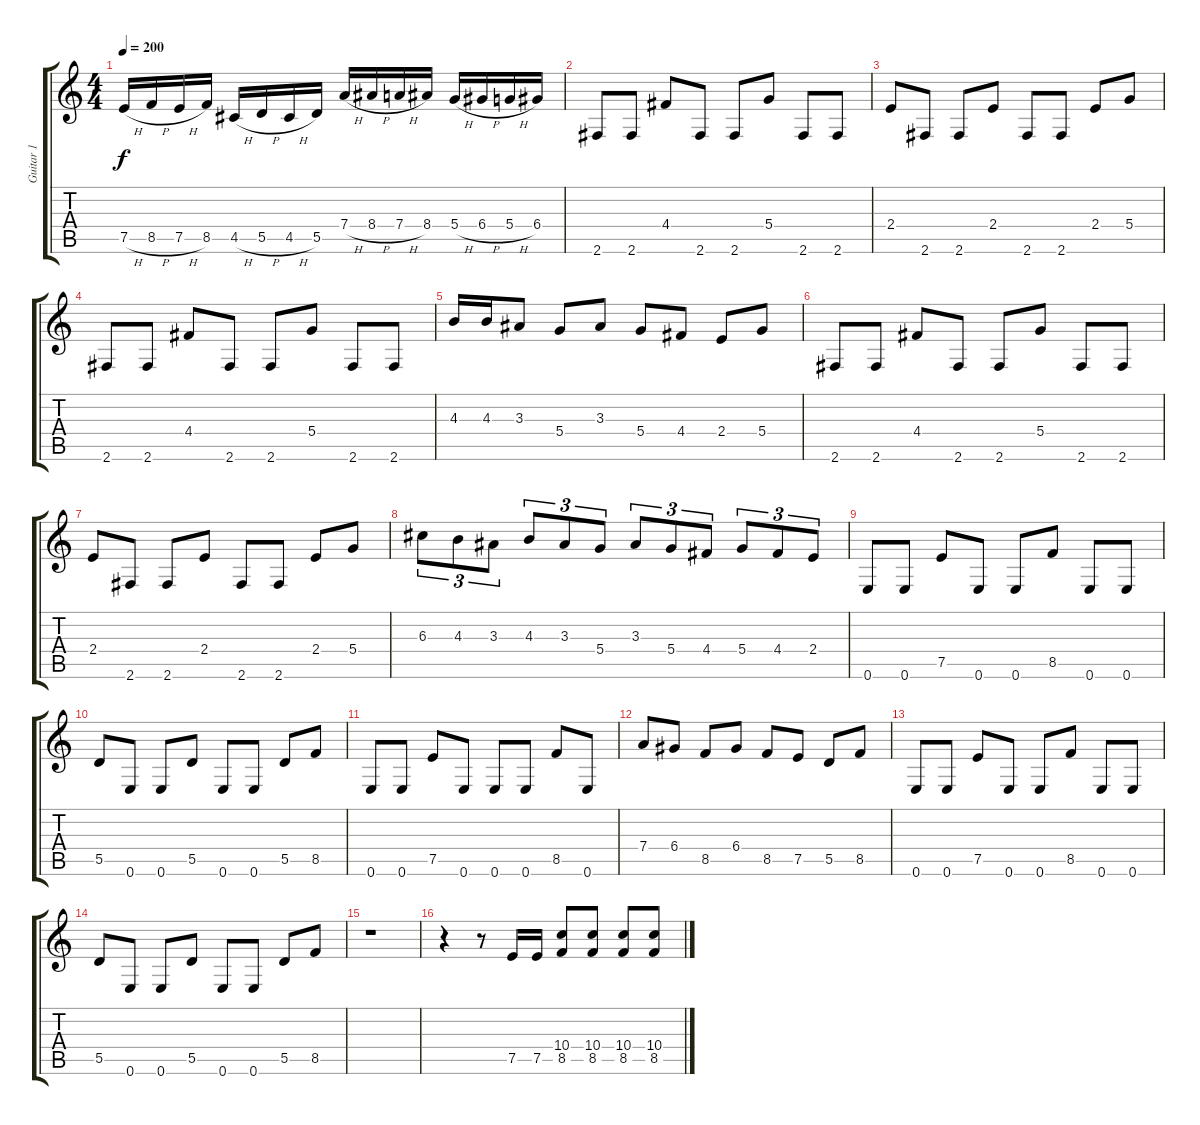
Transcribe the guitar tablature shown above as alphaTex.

\track ("Guitar 1" "Guitar 1") {instrument overdrivenguitar}
\staff {score tabs}
\tuning (E4 B3 G3 D3 A2 E2) {hide}
\ts (4 4)
\tempo 200
\clef g2
\ks c
7.5{h}.16{dy f} 8.5{h}.16 7.5{h}.16 8.5.16 4.5{h}.16 5.5{h}.16 4.5{h}.16 5.5.16 7.4{h}.16 8.4{h}.16 7.4{h}.16 8.4.16 5.4{h}.16 6.4{h}.16 5.4{h}.16 6.4.16 |
\section ("" "")
2.6.8 2.6.8 4.4.8 2.6.8 2.6.8 5.4.8 2.6.8 2.6.8 |
2.4.8 2.6.8 2.6.8 2.4.8 2.6.8 2.6.8 2.4.8 5.4.8 |
2.6.8 2.6.8 4.4.8 2.6.8 2.6.8 5.4.8 2.6.8 2.6.8 |
4.3.16 4.3.16 3.3.8 5.4.8 3.3.8 5.4.8 4.4.8 2.4.8 5.4.8 |
2.6.8 2.6.8 4.4.8 2.6.8 2.6.8 5.4.8 2.6.8 2.6.8 |
2.4.8 2.6.8 2.6.8 2.4.8 2.6.8 2.6.8 2.4.8 5.4.8 |
6.3.8{tu (3 2)} 4.3.8{tu (3 2)} 3.3.8{tu (3 2)} 4.3.8{tu (3 2)} 3.3.8{tu (3 2)} 5.4.8{tu (3 2)} 3.3.8{tu (3 2)} 5.4.8{tu (3 2)} 4.4.8{tu (3 2)} 5.4.8{tu (3 2)} 4.4.8{tu (3 2)} 2.4.8{tu (3 2)} |
\section ("" "")
0.6.8 0.6.8 7.5.8 0.6.8 0.6.8 8.5.8 0.6.8 0.6.8 |
5.5.8 0.6.8 0.6.8 5.5.8 0.6.8 0.6.8 5.5.8 8.5.8 |
0.6.8 0.6.8 7.5.8 0.6.8 0.6.8 0.6.8 8.5.8 0.6.8 |
7.4.8 6.4.8 8.5.8 6.4.8 8.5.8 7.5.8 5.5.8 8.5.8 |
0.6.8 0.6.8 7.5.8 0.6.8 0.6.8 8.5.8 0.6.8 0.6.8 |
5.5.8 0.6.8 0.6.8 5.5.8 0.6.8 0.6.8 5.5.8 8.5.8 |
r.1 |
r.4 r.8 7.5.16 7.5.16 (10.4 8.5).8 (10.4 8.5).8 (10.4 8.5).8 (10.4 8.5).8
